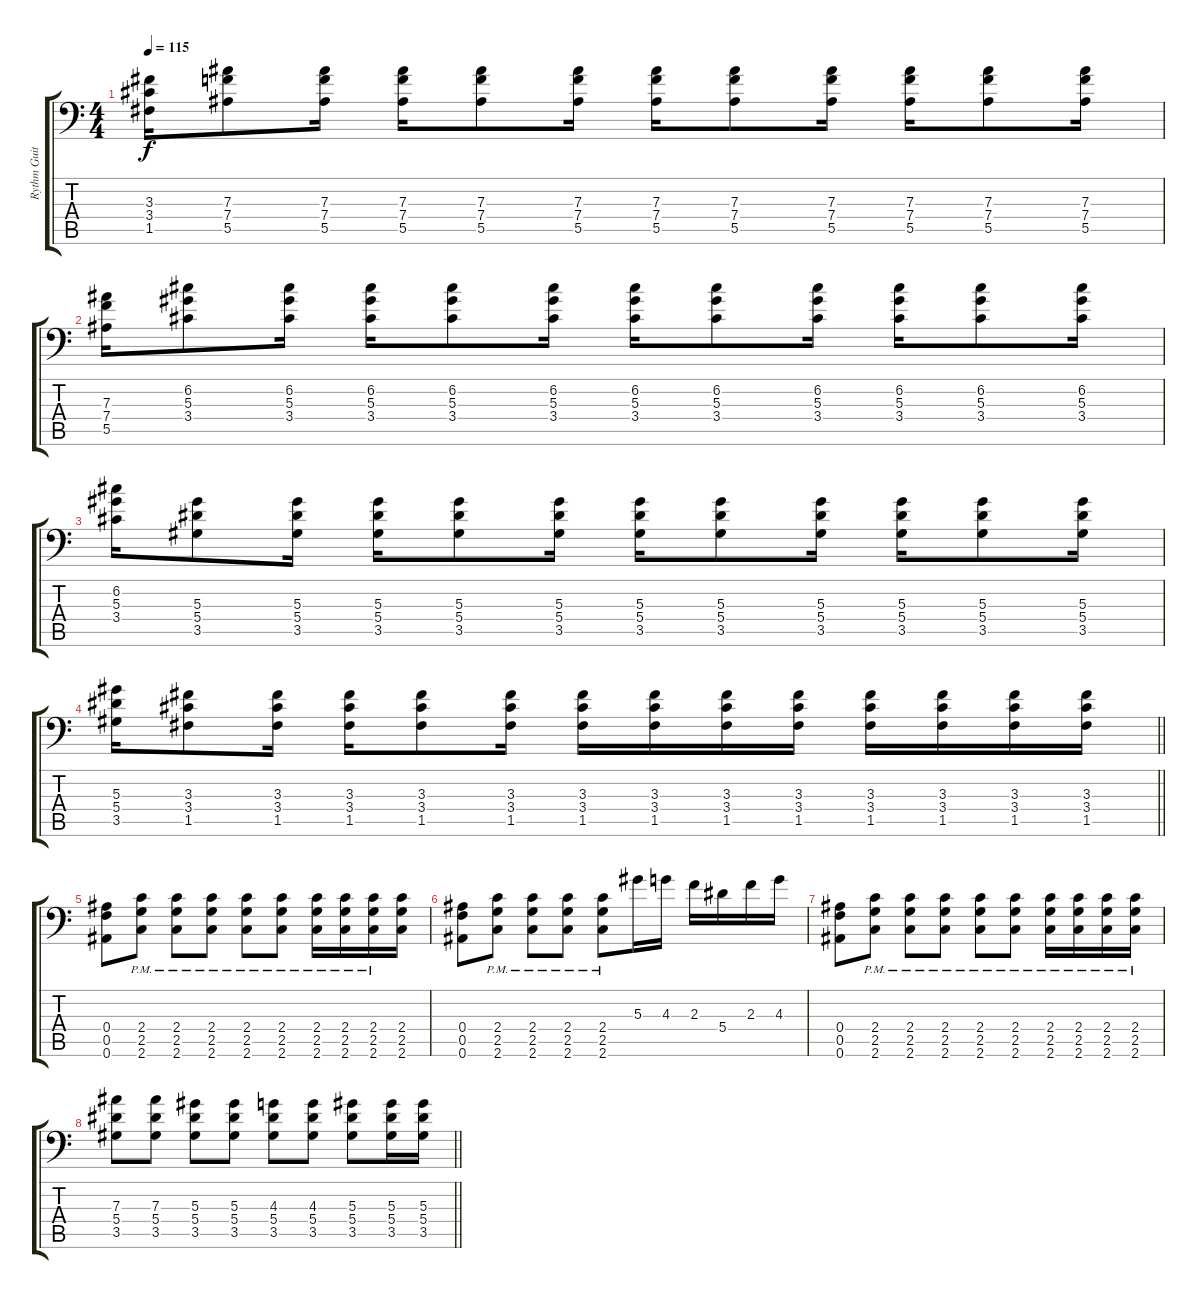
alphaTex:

\track ("Rythm Guitar" "Rythm Guit") {instrument distortionguitar}
\staff {score tabs}
\tuning (C4 G3 Eb3 Bb2 F2 Bb1) {hide}
\ts (4 4)
\tempo 115
\clef f4
\ks c
(3.3 3.4 1.5).16{dy f} (7.3 7.4 5.5).8 (7.3 7.4 5.5).16 (7.3 7.4 5.5).16 (7.3 7.4 5.5).8 (7.3 7.4 5.5).16 (7.3 7.4 5.5).16 (7.3 7.4 5.5).8 (7.3 7.4 5.5).16 (7.3 7.4 5.5).16 (7.3 7.4 5.5).8 (7.3 7.4 5.5).16 |
(7.3 7.4 5.5).16 (6.2 5.3 3.4).8 (6.2 5.3 3.4).16 (6.2 5.3 3.4).16 (6.2 5.3 3.4).8 (6.2 5.3 3.4).16 (6.2 5.3 3.4).16 (6.2 5.3 3.4).8 (6.2 5.3 3.4).16 (6.2 5.3 3.4).16 (6.2 5.3 3.4).8 (6.2 5.3 3.4).16 |
(6.2 5.3 3.4).16 (5.3 5.4 3.5).8 (5.3 5.4 3.5).16 (5.3 5.4 3.5).16 (5.3 5.4 3.5).8 (5.3 5.4 3.5).16 (5.3 5.4 3.5).16 (5.3 5.4 3.5).8 (5.3 5.4 3.5).16 (5.3 5.4 3.5).16 (5.3 5.4 3.5).8 (5.3 5.4 3.5).16 |
\barLineRight lightlight
(5.3 5.4 3.5).16 (3.3 3.4 1.5).8 (3.3 3.4 1.5).16 (3.3 3.4 1.5).16 (3.3 3.4 1.5).8 (3.3 3.4 1.5).16 (3.3 3.4 1.5).16 (3.3 3.4 1.5).16 (3.3 3.4 1.5).16 (3.3 3.4 1.5).16 (3.3 3.4 1.5).16 (3.3 3.4 1.5).16 (3.3 3.4 1.5).16 (3.3 3.4 1.5).16 |
(0.4 0.5 0.6).8 (2.4{pm} 2.5{pm} 2.6{pm}).8 (2.4{pm} 2.5{pm} 2.6{pm}).8 (2.4{pm} 2.5{pm} 2.6{pm}).8 (2.4{pm} 2.5{pm} 2.6{pm}).8 (2.4{pm} 2.5{pm} 2.6{pm}).8 (2.4{pm} 2.5{pm} 2.6{pm}).16 (2.4{pm} 2.5{pm} 2.6{pm}).16 (2.4{pm} 2.5{pm} 2.6{pm}).16 (2.4 2.5 2.6).16 |
(0.4 0.5 0.6).8 (2.4{pm} 2.5{pm} 2.6{pm}).8 (2.4{pm} 2.5{pm} 2.6{pm}).8 (2.4{pm} 2.5{pm} 2.6{pm}).8 (2.4{pm} 2.5{pm} 2.6{pm}).8 5.3.16 4.3.16 2.3.16 5.4.16 2.3.16 4.3.16 |
(0.4 0.5 0.6).8 (2.4{pm} 2.5{pm} 2.6{pm}).8 (2.4{pm} 2.5{pm} 2.6{pm}).8 (2.4{pm} 2.5{pm} 2.6{pm}).8 (2.4{pm} 2.5{pm} 2.6{pm}).8 (2.4{pm} 2.5{pm} 2.6{pm}).8 (2.4{pm} 2.5{pm} 2.6{pm}).16 (2.4{pm} 2.5{pm} 2.6{pm}).16 (2.4{pm} 2.5{pm} 2.6{pm}).16 (2.4{pm} 2.5{pm} 2.6{pm}).16 |
\barLineRight lightlight
(7.3 5.4 3.5).8 (7.3 5.4 3.5).8 (5.3 5.4 3.5).8 (5.3 5.4 3.5).8 (4.3 5.4 3.5).8 (4.3 5.4 3.5).8 (5.3 5.4 3.5).8 (5.3 5.4 3.5).16 (5.3 5.4 3.5).16
